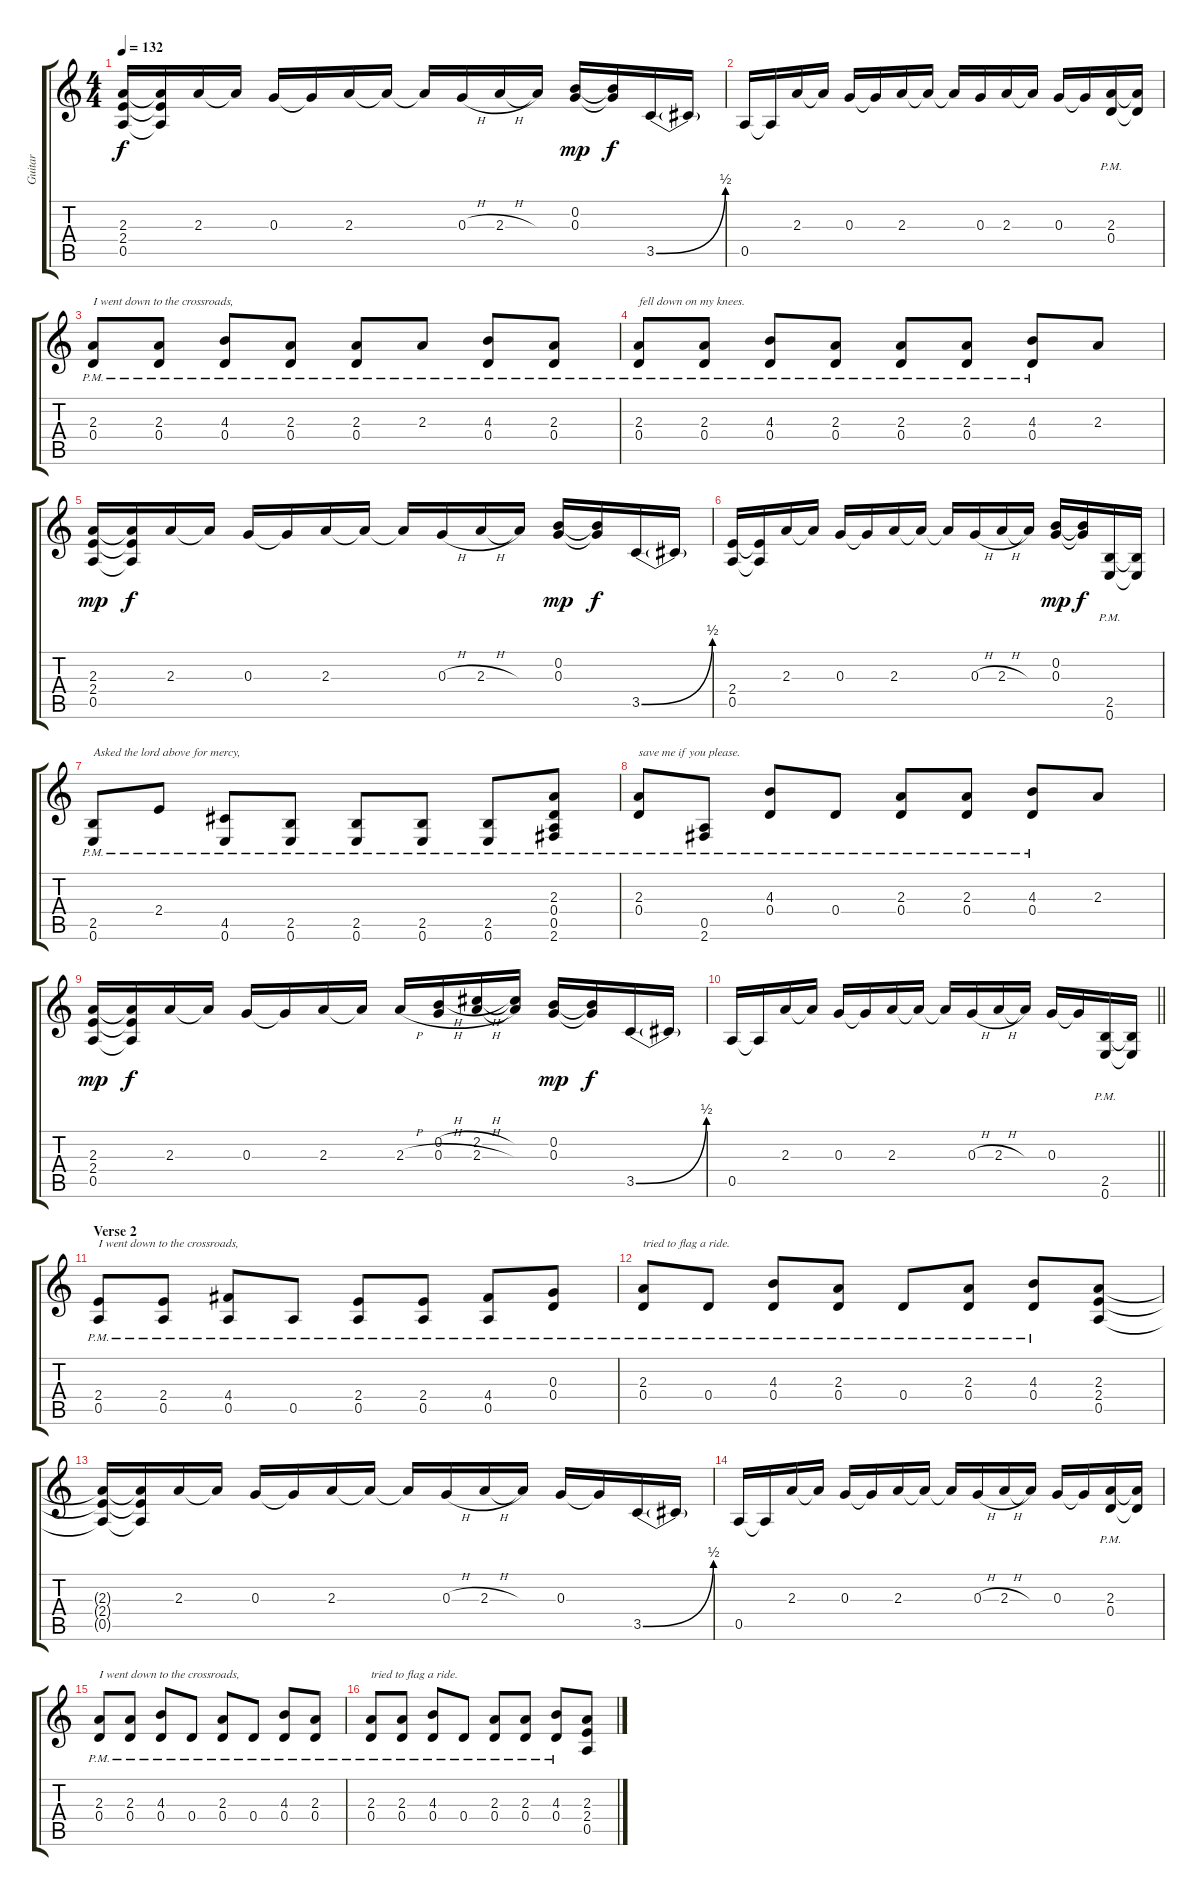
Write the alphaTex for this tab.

\track ("Guitar" "Guitar") {instrument overdrivenguitar}
\staff {score tabs}
\tuning (E4 B3 G3 D3 A2 E2) {hide}
\ts (4 4)
\tempo 132
\clef g2
\ks c
(2.3{t} 2.4{t} 0.5{t}).16{dy f} (2.3{t} 2.4{t} 0.5{t}).16 2.3.16 2.3{t}.16 0.3.16 0.3{t}.16 2.3.16 2.3{t}.16 2.3{t}.16 0.3{h}.16 2.3{h}.16 2.3{t}.16 (0.2 0.3).16{dy mp} (0.2{t} 0.3{t}).16{dy f} 3.5{be (bend 0 0 60 2)}.16 3.5{t}.16 |
0.5.16 0.5{t}.16 2.3.16 2.3{t}.16 0.3.16 0.3{t}.16 2.3.16 2.3{t}.16 2.3{t}.16 0.3.16 2.3.16 2.3{t}.16 0.3.16 0.3{t}.16 (2.3{pm} 0.4{pm}).16{volume 8} (2.3{t} 0.4{t}).16 |
(2.3{pm} 0.4{pm}).8{txt "I went down to the crossroads,"} (2.3{pm} 0.4{pm}).8 (4.3{pm} 0.4{pm}).8 (2.3{pm} 0.4{pm}).8 (2.3{pm} 0.4{pm}).8 2.3{pm}.8 (4.3{pm} 0.4{pm}).8 (2.3{pm} 0.4{pm}).8 |
(2.3{pm} 0.4{pm}).8{txt "fell down on my knees."} (2.3{pm} 0.4{pm}).8 (4.3{pm} 0.4{pm}).8 (2.3{pm} 0.4{pm}).8 (2.3{pm} 0.4{pm}).8 (2.3{pm} 0.4{pm}).8 (4.3{pm} 0.4{pm}).8 2.3.8{volume 16} |
(2.3 2.4 0.5).16{dy mp} (2.3{t} 2.4{t} 0.5{t}).16{dy f} 2.3.16 2.3{t}.16 0.3.16 0.3{t}.16 2.3.16 2.3{t}.16 2.3{t}.16 0.3{h}.16 2.3{h}.16 2.3{t}.16 (0.2 0.3).16{dy mp} (0.2{t} 0.3{t}).16{dy f} 3.5{be (bend 0 0 60 2)}.16 3.5{t}.16 |
(2.4 0.5).16 (2.4{t} 0.5{t}).16 2.3.16 2.3{t}.16 0.3.16 0.3{t}.16 2.3.16 2.3{t}.16 2.3{t}.16 0.3{h}.16 2.3{h}.16 2.3{t}.16 (0.2 0.3).16{dy mp} (0.2{t} 0.3{t}).16{dy f} (2.5{pm} 0.6{pm}).16{volume 8} (2.5{t} 0.6{t}).16 |
(2.5{pm} 0.6{pm}).8{txt "Asked the lord above for mercy,"} 2.4{pm}.8 (4.5{pm} 0.6{pm}).8 (2.5{pm} 0.6{pm}).8 (2.5{pm} 0.6{pm}).8 (2.5{pm} 0.6{pm}).8 (2.5{pm} 0.6{pm}).8 (2.3{pm} 0.4{pm} 0.5{pm} 2.6{pm}).8 |
(2.3{pm} 0.4{pm}).8{txt "save me if you please."} (0.5{pm} 2.6{pm}).8 (4.3 0.4{pm}).8 0.4{pm}.8 (2.3{pm} 0.4{pm}).8 (2.3{pm} 0.4{pm}).8 (4.3{pm} 0.4{pm}).8 2.3.8{volume 16} |
(2.3 2.4 0.5).16{dy mp} (2.3{t} 2.4{t} 0.5{t}).16{dy f} 2.3.16 2.3{t}.16 0.3.16 0.3{t}.16 2.3.16 2.3{t}.16 2.3{h}.16 (0.2{h} 0.3{h}).16 (2.2{h} 2.3{h}).16 (2.2{t} 2.3{t}).16 (0.2 0.3).16{dy mp} (0.2{t} 0.3{t}).16{dy f} 3.5{be (bend 0 0 60 2)}.16 3.5{t}.16 |
\barLineRight lightlight
0.5.16 0.5{t}.16 2.3.16 2.3{t}.16 0.3.16 0.3{t}.16 2.3.16 2.3{t}.16 2.3{t}.16 0.3{h}.16 2.3{h}.16 2.3{t}.16 0.3.16 0.3{t}.16 (2.5{pm} 0.6{pm}).16{volume 8} (2.5{t} 0.6{t}).16 |
\section ("" "Verse 2")
(2.4{pm} 0.5{pm}).8{txt "I went down to the crossroads,"} (2.4{pm} 0.5{pm}).8 (4.4{pm} 0.5{pm}).8 0.5{pm}.8 (2.4{pm} 0.5{pm}).8 (2.4{pm} 0.5{pm}).8 (4.4{pm} 0.5{pm}).8 (0.3{pm} 0.4{pm}).8 |
(2.3{pm} 0.4{pm}).8{txt "tried to flag a ride."} 0.4{pm}.8 (4.3{pm} 0.4{pm}).8 (2.3{pm} 0.4{pm}).8 0.4{pm}.8 (2.3{pm} 0.4{pm}).8 (4.3{pm} 0.4{pm}).8 (2.3 2.4 0.5).8{volume 16} |
(2.3{t} 2.4{t} 0.5{t}).16 (2.3{t} 2.4{t} 0.5{t}).16 2.3.16 2.3{t}.16 0.3.16 0.3{t}.16 2.3.16 2.3{t}.16 2.3{t}.16 0.3{h}.16 2.3{h}.16 2.3{t}.16 0.3.16 0.3{t}.16 3.5{be (bend 0 0 60 2)}.16 3.5{t}.16 |
0.5.16 0.5{t}.16 2.3.16 2.3{t}.16 0.3.16 0.3{t}.16 2.3.16 2.3{t}.16 2.3{t}.16 0.3{h}.16 2.3{h}.16 2.3{t}.16 0.3.16 0.3{t}.16 (2.3{pm} 0.4{pm}).16{volume 8} (2.3{t} 0.4{t}).16 |
(2.3{pm} 0.4{pm}).8{txt "I went down to the crossroads,"} (2.3{pm} 0.4{pm}).8 (4.3{pm} 0.4{pm}).8 0.4{pm}.8 (2.3{pm} 0.4{pm}).8 0.4{pm}.8 (4.3{pm} 0.4{pm}).8 (2.3{pm} 0.4{pm}).8 |
(2.3{pm} 0.4{pm}).8{txt "tried to flag a ride."} (2.3{pm} 0.4{pm}).8 (4.3{pm} 0.4{pm}).8 0.4{pm}.8 (2.3{pm} 0.4{pm}).8 (2.3{pm} 0.4{pm}).8 (4.3{pm} 0.4{pm}).8 (2.3 2.4 0.5).8{volume 16}
